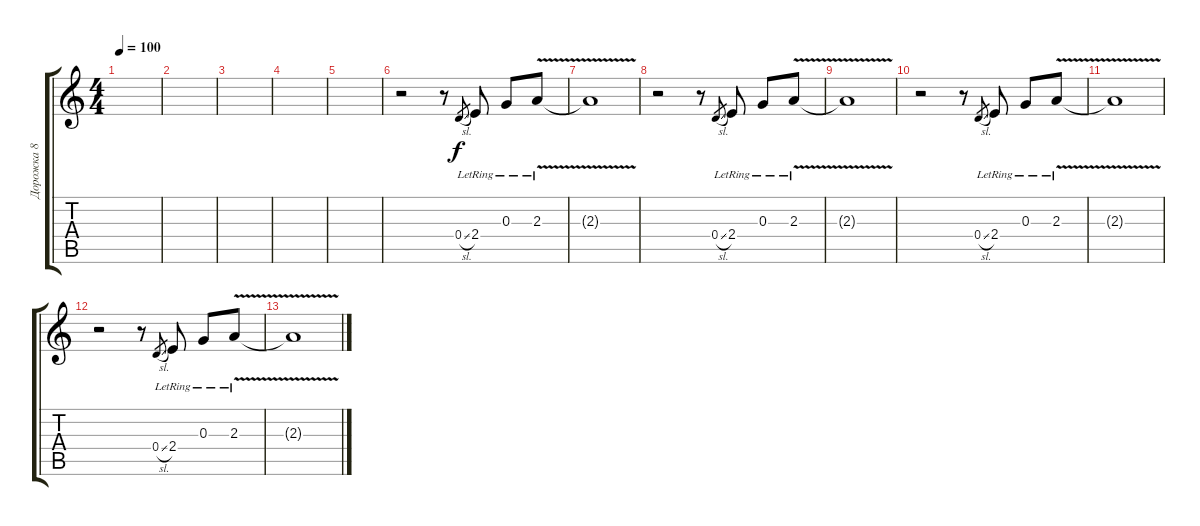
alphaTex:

\track ("Дорожка 8" "Дорожка 8") {instrument electricguitarclean}
\staff {score tabs}
\tuning (E4 B3 G3 D3 A2 E2) {hide}
\ts (4 4)
\tempo 100
\clef g2
\ks c
|
|
|
|
|
r.2 r.8 0.4{sl}.8{gr} 2.4{lr}.8 0.3{lr}.8 2.3{v lr}.8 |
2.3{v t}.1 |
r.2 r.8 0.4{sl}.8{gr} 2.4{lr}.8 0.3{lr}.8 2.3{v lr}.8 |
2.3{v t}.1 |
r.2 r.8 0.4{sl}.8{gr} 2.4{lr}.8 0.3{lr}.8 2.3{v lr}.8 |
2.3{v t}.1 |
r.2 r.8 0.4{sl}.8{gr} 2.4{lr}.8 0.3{lr}.8 2.3{v lr}.8 |
2.3{v t}.1
